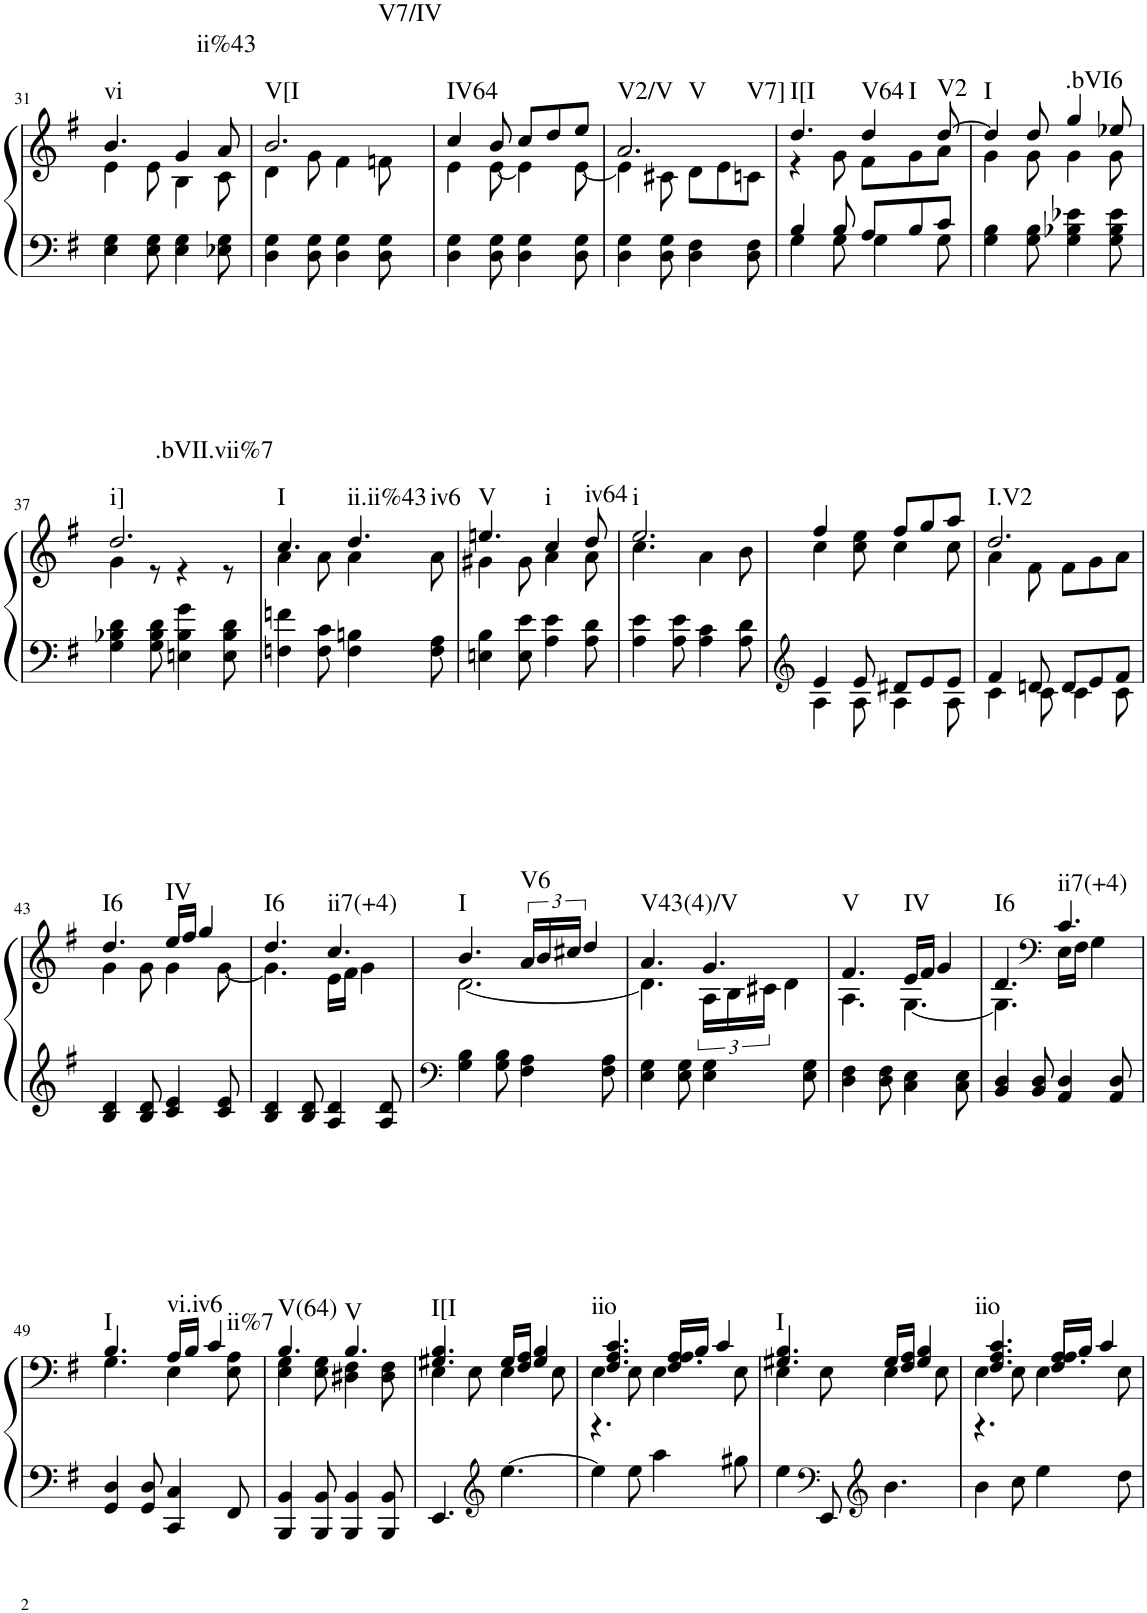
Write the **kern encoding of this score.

**kern	**kern	**harte
*part1	*part1	*part1
*staff2	*staff1	*
*I"Piano	*	*
*I'Pno.	*	*
!!LO:PB:g=z
*clefF4	*clefG2	*
*k[f#]	*k[f#]	*
*M6/8	*M6/8	*
=31	=31	=31
*	*^	*
!	!	!	!LO:H:kt=vi
4E\ 4G\	4.b/	4e\	N
8E\ 8G\	.	8e\	.
4E\ 4G\	4g/	4B\	.
!	!	!	!LO:H:kt=ii%43
8E-X\ 8G\	8a/	8c\	N
=32	=32	=32	=32
!	!	!	!LO:H:n=1:kt=V[I
!	!	!	!LO:H:n=2:kt=V7/IV
4D\ 4G\	2.b/	4d\	N N
8D\ 8G\	.	8g\	.
4D\ 4G\	.	4f#\	.
8D\ 8G\	.	8fn\	.
=33	=33	=33	=33
!	!	!	!LO:H:kt=IV64
4D\ 4G\	4cc/	4e\	N
8D\ 8G\	8b/	[8e\	.
4D\ 4G\	8cc/L	4e\]	.
.	8dd/	.	.
8D\ 8G\	8ee/J	[8e\	.
=34	=34	=34	=34
!	!	!	!LO:H:n=1:kt=V2/V
!	!	!	!LO:H:n=2:kt=V
!	!	!	!LO:H:n=3:kt=V7]
4D\ 4G\	2.a/	4e\]	N N N
8D\ 8G\	.	8c#X\	.
4D\ 4F#\	.	8d\L	.
.	.	8e\	.
8D\ 8F#\	.	8cn\J	.
=35	=35	=35	=35
*^	*	*	*
!	!	!	!	!LO:H:kt=I[I
4B/	4G\	4.dd/	4r	N
8B/	8G\	.	8g\	.
!	!	!	!	!LO:H:n=1:kt=V64
!	!	!	!	!LO:H:n=2:kt=I
8A/L	4G\	4dd/	8f#\L	N N
8B/	.	.	8g\	.
!	!	!	!	!LO:H:kt=V2
8c/J	8G\	[8dd/	8a\J	N
=36	=36	=36	=36	=36
!	!	!	!	!LO:H:kt=I
*v	*v	*	*	*
4G\ 4B\	4dd/]	4g\	N
8G\ 8B\	8dd/	8g\	.
!	!	!	!LO:H:kt=.bVI6
4G\ 4B-X\ 4e-X\	4gg/	4g\	N
8G\ 8B-\ 8e-\	8ee-X/	8g\	.
!!LO:LB:g=z	!!
=37	=37	=37	=37
!	!	!	!LO:H:n=1:kt=i]
!	!	!	!LO:H:n=2:kt=.bVII.vii%7
4G\ 4B-X\ 4d\	2.dd/	4g\	N N
8G\ 8B-\ 8d\	.	8r	.
4En\ 4B-\ 4g\	.	4r	.
8E\ 8B-\ 8d\	.	8r	.
=38	=38	=38	=38
!	!	!	!LO:H:kt=I
4Fn\ 4fn\	4.cc/	4a\	N
8F\ 8c\	.	8a\	.
!	!	!	!LO:H:n=1:kt=ii.ii%43
!	!	!	!LO:H:n=2:kt=iv6
4F\ 4Bn\	4.dd/	4a\	N N
8F\ 8A\	.	8a\	.
=39	=39	=39	=39
!	!	!	!LO:H:kt=V
4En\ 4B\	4.een/	4g#X\	N
8E\ 8e\	.	8g#\	.
!	!	!	!LO:H:kt=i
4A\ 4e\	4cc/	4a\	N
!	!	!	!LO:H:kt=iv64
8A\ 8d\	8dd/	8a\	N
=40	=40	=40	=40
!	!	!	!LO:H:kt=i
4A\ 4e\	2.ee/	4.cc\	N
8A\ 8e\	.	.	.
4A\ 4c\	.	4a\	.
8A\ 8d\	.	8b\	.
=41	=41	=41	=41
*clefG2	*	*	*
*^	*	*	*
4e/	4A\	4ff#/	4cc\	.
8e/	8A\	8ryy	8cc\ 8ee\	.
8d#X/L	4A\	8ff#/L	4cc\	.
8e/	.	8gg/	.	.
8e/J	8A\	8aa/J	8cc\	.
=42	=42	=42	=42	=42
!	!	!	!	!LO:H:kt=I.V2
4f#/	4c\	2.dd/	4a\	N
8dn/	8c\	.	8f#\	.
8d/L	4c\	.	8f#\L	.
8e/	.	.	8g\	.
8f#/J	8c\	.	8a\J	.
!!LO:LB:g=z	!!
=43	=43	=43	=43	=43
!	!	!	!	!LO:H:kt=I6
*v	*v	*	*	*
4B/ 4d/	4.dd/	4g\	N
8B/ 8d/	.	8g\	.
!	!	!	!LO:H:kt=IV
4c/ 4e/	16ee/LL	4g\	N
.	16ff#/JJ	.	.
.	4gg/	.	.
8c/ 8e/	.	[8g\	.
=44	=44	=44	=44
!	!	!	!LO:H:kt=I6
4B/ 4d/	4.dd/	4.g\]	N
8B/ 8d/	.	.	.
!	!	!	!LO:H:kt=ii7(+4)
4A/ 4d/	4.cc/	16e\LL	N
.	.	16f#\JJ	.
.	.	4g\	.
8A/ 8d/	.	.	.
=45	=45	=45	=45
*clefF4	*	*	*
!	!	!	!LO:H:kt=I
4G\ 4B\	4.b/	[2.d\	N
8G\ 8B\	.	.	.
!	!	!	!LO:H:kt=V6
4F#\ 4A\	24a/LL	.	N
.	24b/	.	.
.	24cc#X/JJ	.	.
.	4dd/	.	.
8F#\ 8A\	.	.	.
=46	=46	=46	=46
!	!	!	!LO:H:kt=V43(4)/V
4E\ 4G\	4.a/	4.d\]	N
8E\ 8G\	.	.	.
4E\ 4G\	4.g/	24A\LL	.
.	.	24B\	.
.	.	24c#X\JJ	.
.	.	4d\	.
8E\ 8G\	.	.	.
=47	=47	=47	=47
!	!	!	!LO:H:kt=V
4D\ 4F#\	4.f#/	4.A\	N
8D\ 8F#\	.	.	.
!	!	!	!LO:H:kt=IV
4C\ 4E\	16e/LL	[4.G\	N
.	16f#/JJ	.	.
.	4g/	.	.
8C\ 8E\	.	.	.
=48	=48	=48	=48
!	!	!	!LO:H:kt=I6
4BB/ 4D/	4.d/	4.G\]	N
8BB/ 8D/	.	.	.
*	*clefF4	*	*
!	!	!	!LO:H:kt=ii7(+4)
4AA/ 4D/	4.c/	16E\LL	N
.	.	16F#\JJ	.
.	.	4G\	.
8AA/ 8D/	.	.	.
!!LO:LB:g=z	!!
=49	=49	=49	=49
!	!	!	!LO:H:kt=I
4GG/ 4D/	4.B/	4.G\	N
8GG/ 8D/	.	.	.
!	!	!	!LO:H:kt=vi.iv6
4CC/ 4C/	16A/LL	4E\	N
.	16B/JJ	.	.
!	!	!	!LO:H:kt=ii%7
.	4c/	.	N
8FF#/	.	8E\ 8A\	.
=50	=50	=50	=50
!	!	!	!LO:H:kt=V(64)
4BBB/ 4BB/	4.B/	4E\ 4G\	N
8BBB/ 8BB/	.	8E\ 8G\	.
!	!	!	!LO:H:kt=V
4BBB/ 4BB/	4.B/	4D#X\ 4F#\	N
8BBB/ 8BB/	.	8D#\ 8F#\	.
=51	=51	=51	=51
!	!	!	!LO:H:kt=I[I
4.EE/	4.G#X/ 4.B/	4E\	N
.	.	8E\	.
*clefG2	*	*	*
[4.ee\	16G#/LL	4E\	.
.	16F#/ 16A/JJ	.	.
.	4G#/ 4B/	.	.
.	.	8E\	.
=52	=52	=52	=52
*	*	*^	*
!	!	!	!	!LO:H:kt=iio
4ee\]	4.F#/ 4.A/ 4.c/	4E\	4.r	N
8ee\	.	8E\	.	.
4aa\	16A/LL	4E\	4.F#/ 4.A/	.
.	16B/JJ	.	.	.
.	4c/	.	.	.
8gg#X\	.	8E\	.	.
*	*	*v	*v	*
=53	=53	=53	=53
!	!	!	!LO:H:kt=I
4ee\	4.G#X/ 4.B/	4E\	N
*clefF4	*	*	*
8EE/	.	8E\	.
*clefG2	*	*	*
4.b\	16G#/LL	4E\	.
.	16F#/ 16A/JJ	.	.
.	4G#/ 4B/	.	.
.	.	8E\	.
=54	=54	=54	=54
*	*	*^	*
!	!	!	!	!LO:H:kt=iio
4b\	4.F#/ 4.A/ 4.c/	4E\	4.r	N
8cc\	.	8E\	.	.
4ee\	16A/LL	4E\	4.F#/ 4.A/	.
.	16B/JJ	.	.	.
.	4c/	.	.	.
8dd\	.	8E\	.	.
*	*v	*v	*v	*
=	=	=
*-	*-	*-
